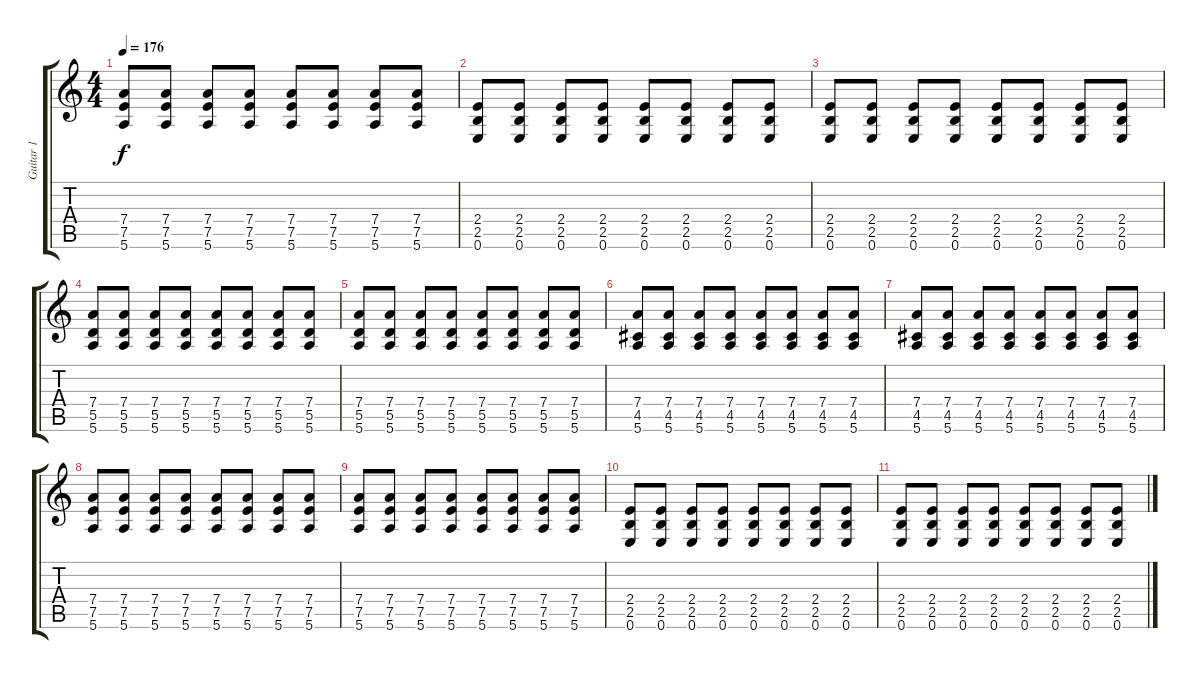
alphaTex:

\track ("Guitar 1" "Guitar 1") {instrument distortionguitar}
\staff {score tabs}
\tuning (E4 B3 G3 D3 A2 E2) {hide}
\ts (4 4)
\tempo 176
\clef g2
\ks c
(7.4 7.5 5.6).8{dy f} (7.4 7.5 5.6).8 (7.4 7.5 5.6).8 (7.4 7.5 5.6).8 (7.4 7.5 5.6).8 (7.4 7.5 5.6).8 (7.4 7.5 5.6).8 (7.4 7.5 5.6).8 |
(2.4 2.5 0.6).8 (2.4 2.5 0.6).8 (2.4 2.5 0.6).8 (2.4 2.5 0.6).8 (2.4 2.5 0.6).8 (2.4 2.5 0.6).8 (2.4 2.5 0.6).8 (2.4 2.5 0.6).8 |
(2.4 2.5 0.6).8 (2.4 2.5 0.6).8 (2.4 2.5 0.6).8 (2.4 2.5 0.6).8 (2.4 2.5 0.6).8 (2.4 2.5 0.6).8 (2.4 2.5 0.6).8 (2.4 2.5 0.6).8 |
(7.4 5.5 5.6).8 (7.4 5.5 5.6).8 (7.4 5.5 5.6).8 (7.4 5.5 5.6).8 (7.4 5.5 5.6).8 (7.4 5.5 5.6).8 (7.4 5.5 5.6).8 (7.4 5.5 5.6).8 |
(7.4 5.5 5.6).8 (7.4 5.5 5.6).8 (7.4 5.5 5.6).8 (7.4 5.5 5.6).8 (7.4 5.5 5.6).8 (7.4 5.5 5.6).8 (7.4 5.5 5.6).8 (7.4 5.5 5.6).8 |
(7.4 4.5 5.6).8 (7.4 4.5 5.6).8 (7.4 4.5 5.6).8 (7.4 4.5 5.6).8 (7.4 4.5 5.6).8 (7.4 4.5 5.6).8 (7.4 4.5 5.6).8 (7.4 4.5 5.6).8 |
(7.4 4.5 5.6).8 (7.4 4.5 5.6).8 (7.4 4.5 5.6).8 (7.4 4.5 5.6).8 (7.4 4.5 5.6).8 (7.4 4.5 5.6).8 (7.4 4.5 5.6).8 (7.4 4.5 5.6).8 |
(7.4 7.5 5.6).8 (7.4 7.5 5.6).8 (7.4 7.5 5.6).8 (7.4 7.5 5.6).8 (7.4 7.5 5.6).8 (7.4 7.5 5.6).8 (7.4 7.5 5.6).8 (7.4 7.5 5.6).8 |
(7.4 7.5 5.6).8 (7.4 7.5 5.6).8 (7.4 7.5 5.6).8 (7.4 7.5 5.6).8 (7.4 7.5 5.6).8 (7.4 7.5 5.6).8 (7.4 7.5 5.6).8 (7.4 7.5 5.6).8 |
(2.4 2.5 0.6).8 (2.4 2.5 0.6).8 (2.4 2.5 0.6).8 (2.4 2.5 0.6).8 (2.4 2.5 0.6).8 (2.4 2.5 0.6).8 (2.4 2.5 0.6).8 (2.4 2.5 0.6).8 |
(2.4 2.5 0.6).8 (2.4 2.5 0.6).8 (2.4 2.5 0.6).8 (2.4 2.5 0.6).8 (2.4 2.5 0.6).8 (2.4 2.5 0.6).8 (2.4 2.5 0.6).8 (2.4 2.5 0.6).8
